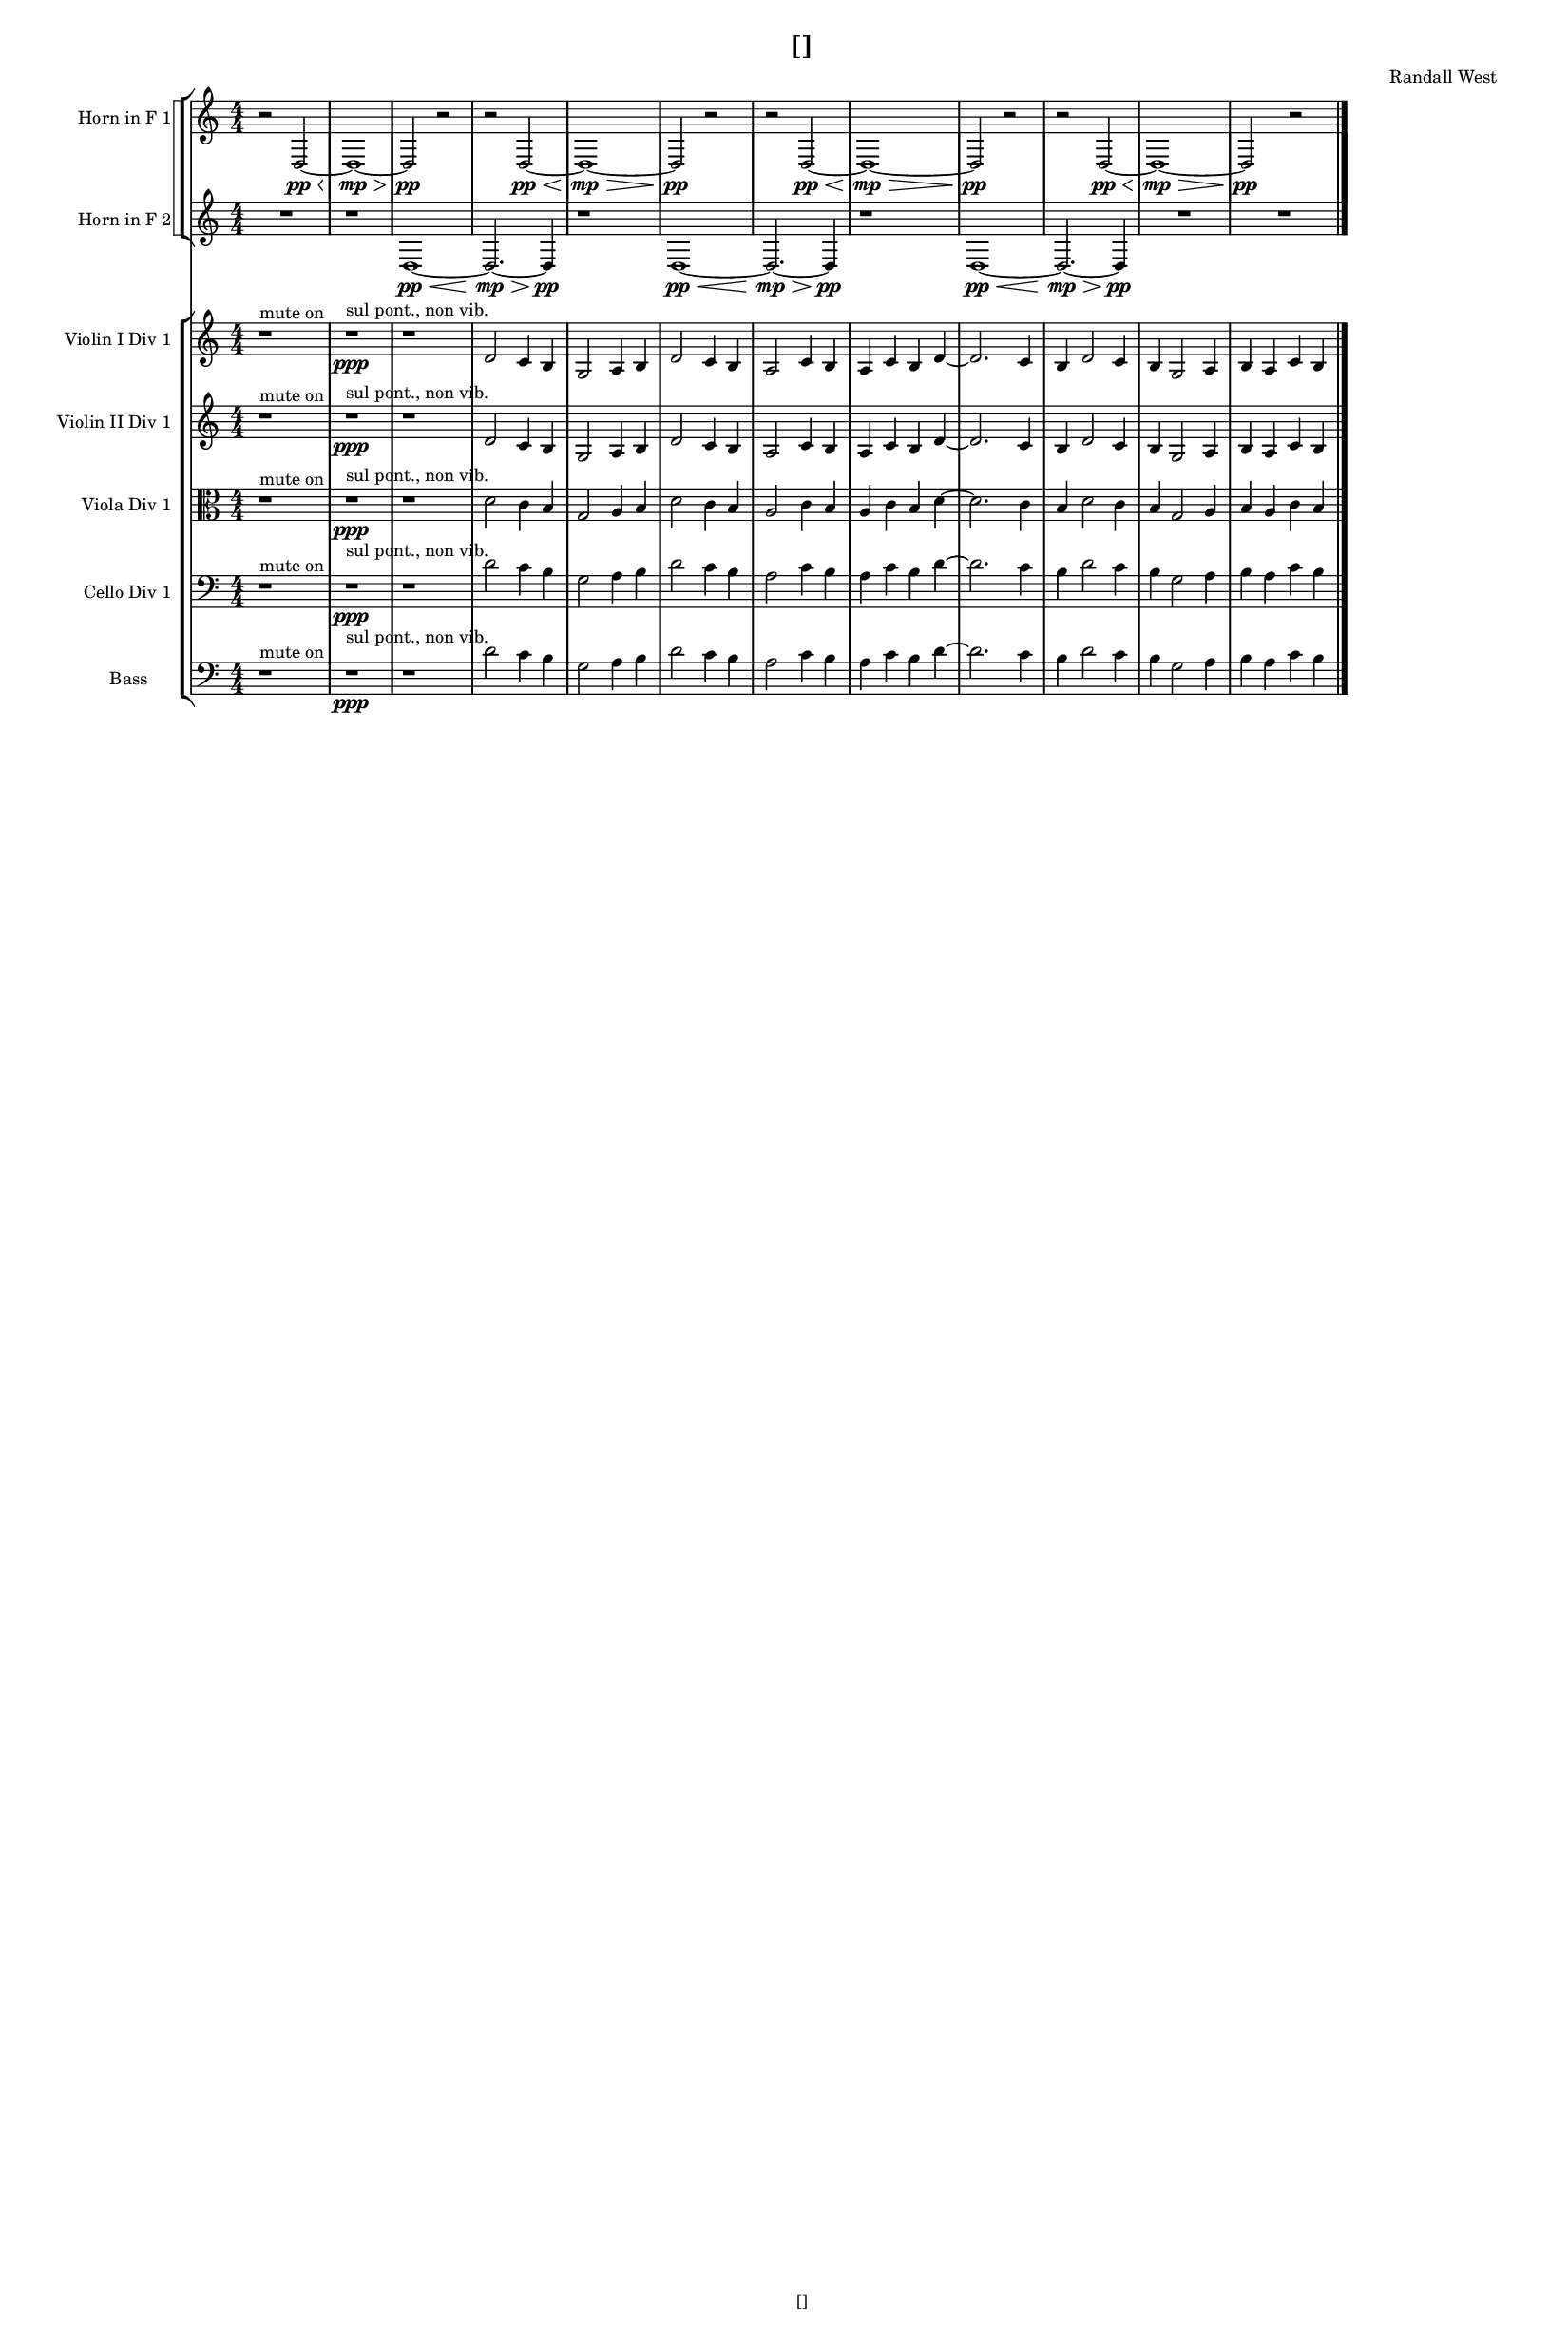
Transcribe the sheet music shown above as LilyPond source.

% 2016-09-14 22:48

\version "2.18.2"
\language "english"

#(set-global-staff-size 16)

\header {
    composer = \markup { "Randall West" }
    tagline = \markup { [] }
    title = \markup { [] }
}

\layout {
    \context {
        \Staff \RemoveEmptyStaves
        \override VerticalAxisGroup.remove-first = ##t
    }
    \context {
        \RhythmicStaff \RemoveEmptyStaves
        \override VerticalAxisGroup.remove-first = ##t
    }
    \context {
        \Staff \RemoveEmptyStaves
        \override VerticalAxisGroup.remove-first = ##t
    }
    \context {
        \RhythmicStaff \RemoveEmptyStaves
        \override VerticalAxisGroup.remove-first = ##t
    }
}

\paper {
    bottom-margin = 0.5\in
    left-margin = 0.75\in
    paper-height = 17\in
    paper-width = 11\in
    right-margin = 0.5\in
    system-separator-markup = \slashSeparator
    system-system-spacing = #'((basic-distance . 0) (minimum-distance . 0) (padding . 20) (stretchability . 0))
    top-margin = 0.5\in
}

\score {
    \new Score <<
        \new StaffGroup <<
            \new StaffGroup \with {
                systemStartDelimiter = #'SystemStartSquare
            } <<
                \new Staff {
                    \set Staff.instrumentName = \markup { "Flute 1" }
                    \set Staff.shortInstrumentName = \markup { Fl.1 }
                    {
                        \numericTimeSignature
                        \time 4/4
                        \bar "||"
                        \accidentalStyle modern-cautionary
                        R1 * 12
                    }
                }
                \new Staff {
                    \set Staff.instrumentName = \markup { "Flute 2" }
                    \set Staff.shortInstrumentName = \markup { Fl.2 }
                    {
                        \numericTimeSignature
                        \time 4/4
                        \bar "||"
                        \accidentalStyle modern-cautionary
                        R1 * 12
                    }
                }
                \new Staff {
                    \set Staff.instrumentName = \markup { "Flute 3" }
                    \set Staff.shortInstrumentName = \markup { Fl.3 }
                    {
                        \numericTimeSignature
                        \time 4/4
                        \bar "||"
                        \accidentalStyle modern-cautionary
                        R1 * 12
                    }
                }
            >>
            \new StaffGroup \with {
                systemStartDelimiter = #'SystemStartSquare
            } <<
                \new Staff {
                    \set Staff.instrumentName = \markup { "Oboe 1" }
                    \set Staff.shortInstrumentName = \markup { Ob.1 }
                    {
                        \numericTimeSignature
                        \time 4/4
                        \bar "||"
                        \accidentalStyle modern-cautionary
                        R1 * 12
                    }
                }
                \new Staff {
                    \set Staff.instrumentName = \markup { "Oboe 2" }
                    \set Staff.shortInstrumentName = \markup { Ob.2 }
                    {
                        \numericTimeSignature
                        \time 4/4
                        \bar "||"
                        \accidentalStyle modern-cautionary
                        R1 * 12
                    }
                }
            >>
            \new StaffGroup \with {
                systemStartDelimiter = #'SystemStartSquare
            } <<
                \new Staff {
                    \set Staff.instrumentName = \markup { "Clarinet 1" }
                    \set Staff.shortInstrumentName = \markup { Cl.1 }
                    {
                        \numericTimeSignature
                        \time 4/4
                        \bar "||"
                        \accidentalStyle modern-cautionary
                        R1 * 12
                    }
                }
                \new Staff {
                    \set Staff.instrumentName = \markup { "Clarinet 2" }
                    \set Staff.shortInstrumentName = \markup { Cl.2 }
                    {
                        \numericTimeSignature
                        \time 4/4
                        \bar "||"
                        \accidentalStyle modern-cautionary
                        R1 * 12
                    }
                }
            >>
            \new StaffGroup \with {
                systemStartDelimiter = #'SystemStartSquare
            } <<
                \new Staff {
                    \clef "bass"
                    \set Staff.instrumentName = \markup { "Bassoon 1" }
                    \set Staff.shortInstrumentName = \markup { Bsn.1 }
                    {
                        \numericTimeSignature
                        \time 4/4
                        \bar "||"
                        \accidentalStyle modern-cautionary
                        R1 * 12
                    }
                }
                \new Staff {
                    \clef "bass"
                    \set Staff.instrumentName = \markup { "Bassoon 2" }
                    \set Staff.shortInstrumentName = \markup { Bsn.2 }
                    {
                        \numericTimeSignature
                        \time 4/4
                        \bar "||"
                        \accidentalStyle modern-cautionary
                        R1 * 12
                    }
                }
            >>
        >>
        \new StaffGroup <<
            \new StaffGroup \with {
                systemStartDelimiter = #'SystemStartSquare
            } <<
                \new Staff {
                    \set Staff.instrumentName = \markup { "Horn in F 1" }
                    \set Staff.shortInstrumentName = \markup { Hn.1 }
                    {
                        {
                            \numericTimeSignature
                            \time 4/4
                            \bar "||"
                            \accidentalStyle modern-cautionary
                            r2
                            d2 \pp ~ \<
                            d1 \mp ~ \>
                            d2 \pp
                            r2
                        }
                        {
                            r2
                            d2 \pp ~ \<
                            d1 \mp ~ \>
                            d2 \pp
                            r2
                        }
                        {
                            r2
                            d2 \pp ~ \<
                            d1 \mp ~ \>
                            d2 \pp
                            r2
                        }
                        {
                            r2
                            d2 \pp ~ \<
                            d1 \mp ~ \>
                            d2 \pp
                            r2
                        }
                    }
                }
                \new Staff {
                    \set Staff.instrumentName = \markup { "Horn in F 2" }
                    \set Staff.shortInstrumentName = \markup { Hn.2 }
                    {
                        {
                            {
                                \numericTimeSignature
                                \time 4/4
                                \bar "||"
                                \accidentalStyle modern-cautionary
                                R1
                            }
                            {
                                {
                                    r1
                                    d1 \pp ~ \<
                                    d2. \mp ~ \>
                                    d4 \pp
                                }
                                {
                                    r1
                                    d1 \pp ~ \<
                                    d2. \mp ~ \>
                                    d4 \pp
                                }
                                {
                                    r1
                                    d1 \pp ~ \<
                                    d2. \mp ~ \>
                                    d4 \pp
                                }
                            }
                        }
                        {
                            R1 * 2
                        }
                    }
                }
            >>
            \new StaffGroup \with {
                systemStartDelimiter = #'SystemStartSquare
            } <<
                \new Staff {
                    \set Staff.instrumentName = \markup { "Trumpet in C 1" }
                    \set Staff.shortInstrumentName = \markup { Tpt.1 }
                    {
                        \numericTimeSignature
                        \time 4/4
                        \bar "||"
                        \accidentalStyle modern-cautionary
                        R1 * 12
                    }
                }
                \new Staff {
                    \set Staff.instrumentName = \markup { "Trumpet in C 2" }
                    \set Staff.shortInstrumentName = \markup { Tpt.2 }
                    {
                        \numericTimeSignature
                        \time 4/4
                        \bar "||"
                        \accidentalStyle modern-cautionary
                        R1 * 12
                    }
                }
            >>
            \new StaffGroup \with {
                systemStartDelimiter = #'SystemStartSquare
            } <<
                \new Staff {
                    \clef "bass"
                    \set Staff.instrumentName = \markup { "Tenor Trombone 1" }
                    \set Staff.shortInstrumentName = \markup { Tbn.1 }
                    {
                        \numericTimeSignature
                        \time 4/4
                        \bar "||"
                        \accidentalStyle modern-cautionary
                        R1 * 12
                    }
                }
                \new Staff {
                    \clef "bass"
                    \set Staff.instrumentName = \markup { "Tenor Trombone 2" }
                    \set Staff.shortInstrumentName = \markup { Tbn.2 }
                    {
                        \numericTimeSignature
                        \time 4/4
                        \bar "||"
                        \accidentalStyle modern-cautionary
                        R1 * 12
                    }
                }
            >>
            \new Staff {
                \clef "bass"
                \set Staff.instrumentName = \markup { Tuba }
                \set Staff.shortInstrumentName = \markup { Tba }
                {
                    \numericTimeSignature
                    \time 4/4
                    \bar "||"
                    \accidentalStyle modern-cautionary
                    R1 * 12
                }
            }
        >>
        \new StaffGroup <<
            \new RhythmicStaff {
                \clef "percussion"
                \set Staff.instrumentName = \markup { "Percussion 1" }
                \set Staff.shortInstrumentName = \markup { Perc.1 }
                {
                    \numericTimeSignature
                    \time 4/4
                    \bar "||"
                    \accidentalStyle modern-cautionary
                    R1 * 12
                }
            }
            \new RhythmicStaff {
                \clef "percussion"
                \set Staff.instrumentName = \markup { "Percussion 2" }
                \set Staff.shortInstrumentName = \markup { Perc.2 }
                {
                    \numericTimeSignature
                    \time 4/4
                    \bar "||"
                    \accidentalStyle modern-cautionary
                    R1 * 12
                }
            }
        >>
        \new StaffGroup <<
            \new StaffGroup \with {
                systemStartDelimiter = #'SystemStartSquare
            } <<
                \new Staff {
                    \set Staff.instrumentName = \markup { "Violin I Div 1" }
                    \set Staff.shortInstrumentName = \markup { Vln.I.1 }
                    {
                        \numericTimeSignature
                        \time 4/4
                        \bar "||"
                        \accidentalStyle modern-cautionary
                        r1 ^ \markup { "mute on" }
                        r1 \ppp ^ \markup { "sul pont., non vib." }
                        r1
                        d'2
                        c'4
                        b4
                        g2
                        a4
                        b4
                        d'2
                        c'4
                        b4
                        a2
                        c'4
                        b4
                        a4
                        c'4
                        b4
                        d'4 ~
                        d'2.
                        c'4
                        b4
                        d'2
                        c'4
                        b4
                        g2
                        a4
                        b4
                        a4
                        c'4
                        b4
                    }
                }
                \new Staff {
                    \set Staff.instrumentName = \markup { "Violin I Div 2" }
                    \set Staff.shortInstrumentName = \markup { Vln.I.2 }
                    {
                        \numericTimeSignature
                        \time 4/4
                        \bar "||"
                        \accidentalStyle modern-cautionary
                        R1 * 12
                    }
                }
            >>
            \new StaffGroup \with {
                systemStartDelimiter = #'SystemStartSquare
            } <<
                \new Staff {
                    \set Staff.instrumentName = \markup { "Violin II Div 1" }
                    \set Staff.shortInstrumentName = \markup { Vln.II.1 }
                    {
                        \numericTimeSignature
                        \time 4/4
                        \bar "||"
                        \accidentalStyle modern-cautionary
                        r1 ^ \markup { "mute on" }
                        r1 \ppp ^ \markup { "sul pont., non vib." }
                        r1
                        d'2
                        c'4
                        b4
                        g2
                        a4
                        b4
                        d'2
                        c'4
                        b4
                        a2
                        c'4
                        b4
                        a4
                        c'4
                        b4
                        d'4 ~
                        d'2.
                        c'4
                        b4
                        d'2
                        c'4
                        b4
                        g2
                        a4
                        b4
                        a4
                        c'4
                        b4
                    }
                }
                \new Staff {
                    \set Staff.instrumentName = \markup { "Violin II Div 2" }
                    \set Staff.shortInstrumentName = \markup { Vln.II.2 }
                    {
                        \numericTimeSignature
                        \time 4/4
                        \bar "||"
                        \accidentalStyle modern-cautionary
                        R1 * 12
                    }
                }
            >>
            \new StaffGroup \with {
                systemStartDelimiter = #'SystemStartSquare
            } <<
                \new Staff {
                    \clef "alto"
                    \set Staff.instrumentName = \markup { "Viola Div 1" }
                    \set Staff.shortInstrumentName = \markup { Vla.1 }
                    {
                        \numericTimeSignature
                        \time 4/4
                        \bar "||"
                        \accidentalStyle modern-cautionary
                        r1 ^ \markup { "mute on" }
                        r1 \ppp ^ \markup { "sul pont., non vib." }
                        r1
                        d'2
                        c'4
                        b4
                        g2
                        a4
                        b4
                        d'2
                        c'4
                        b4
                        a2
                        c'4
                        b4
                        a4
                        c'4
                        b4
                        d'4 ~
                        d'2.
                        c'4
                        b4
                        d'2
                        c'4
                        b4
                        g2
                        a4
                        b4
                        a4
                        c'4
                        b4
                    }
                }
                \new Staff {
                    \clef "alto"
                    \set Staff.instrumentName = \markup { "Viola Div 2" }
                    \set Staff.shortInstrumentName = \markup { Vla.2 }
                    {
                        \numericTimeSignature
                        \time 4/4
                        \bar "||"
                        \accidentalStyle modern-cautionary
                        R1 * 12
                    }
                }
            >>
            \new StaffGroup \with {
                systemStartDelimiter = #'SystemStartSquare
            } <<
                \new Staff {
                    \clef "bass"
                    \set Staff.instrumentName = \markup { "Cello Div 1" }
                    \set Staff.shortInstrumentName = \markup { Vc.1 }
                    {
                        \numericTimeSignature
                        \time 4/4
                        \bar "||"
                        \accidentalStyle modern-cautionary
                        r1 ^ \markup { "mute on" }
                        r1 \ppp ^ \markup { "sul pont., non vib." }
                        r1
                        d'2
                        c'4
                        b4
                        g2
                        a4
                        b4
                        d'2
                        c'4
                        b4
                        a2
                        c'4
                        b4
                        a4
                        c'4
                        b4
                        d'4 ~
                        d'2.
                        c'4
                        b4
                        d'2
                        c'4
                        b4
                        g2
                        a4
                        b4
                        a4
                        c'4
                        b4
                    }
                }
                \new Staff {
                    \clef "bass"
                    \set Staff.instrumentName = \markup { "Cello Div 2" }
                    \set Staff.shortInstrumentName = \markup { Vc.2 }
                    {
                        \numericTimeSignature
                        \time 4/4
                        \bar "||"
                        \accidentalStyle modern-cautionary
                        R1 * 12
                    }
                }
            >>
            \new Staff {
                \clef "bass"
                \set Staff.instrumentName = \markup { Bass }
                \set Staff.shortInstrumentName = \markup { Cb }
                {
                    \numericTimeSignature
                    \time 4/4
                    \bar "||"
                    \accidentalStyle modern-cautionary
                    r1 ^ \markup { "mute on" }
                    r1 \ppp ^ \markup { "sul pont., non vib." }
                    r1
                    d'2
                    c'4
                    b4
                    g2
                    a4
                    b4
                    d'2
                    c'4
                    b4
                    a2
                    c'4
                    b4
                    a4
                    c'4
                    b4
                    d'4 ~
                    d'2.
                    c'4
                    b4
                    d'2
                    c'4
                    b4
                    g2
                    a4
                    b4
                    a4
                    c'4
                    b4
                }
            }
        >>
        \new StaffGroup <<
            \new Staff {
                \set Staff.instrumentName = \markup { "Line 1" }
                \set Staff.shortInstrumentName = \markup { 1: }
                {
                    \numericTimeSignature
                    \time 4/4
                    \bar "||"
                    \accidentalStyle modern-cautionary
                    R1 * 12
                }
            }
            \new Staff {
                \set Staff.instrumentName = \markup { "Line 2" }
                \set Staff.shortInstrumentName = \markup { 2: }
                {
                    \numericTimeSignature
                    \time 4/4
                    \bar "||"
                    \accidentalStyle modern-cautionary
                    R1 * 12
                }
            }
            \new Staff {
                \set Staff.instrumentName = \markup { "Line 3" }
                \set Staff.shortInstrumentName = \markup { 3: }
                {
                    \numericTimeSignature
                    \time 4/4
                    \bar "||"
                    \accidentalStyle modern-cautionary
                    R1 * 12
                }
            }
            \new Staff {
                \set Staff.instrumentName = \markup { "Line 4" }
                \set Staff.shortInstrumentName = \markup { 4: }
                {
                    \numericTimeSignature
                    \time 4/4
                    \bar "||"
                    \accidentalStyle modern-cautionary
                    R1 * 12
                }
            }
            \new Staff {
                \set Staff.instrumentName = \markup { "Line 5" }
                \set Staff.shortInstrumentName = \markup { 5: }
                {
                    \numericTimeSignature
                    \time 4/4
                    \bar "||"
                    \accidentalStyle modern-cautionary
                    R1 * 12
                }
            }
            \new Staff {
                \set Staff.instrumentName = \markup { "Line 6" }
                \set Staff.shortInstrumentName = \markup { 6: }
                {
                    \numericTimeSignature
                    \time 4/4
                    \bar "||"
                    \accidentalStyle modern-cautionary
                    R1 * 12
                }
            }
            \new Staff {
                \set Staff.instrumentName = \markup { "Line 7" }
                \set Staff.shortInstrumentName = \markup { 7: }
                {
                    \numericTimeSignature
                    \time 4/4
                    \bar "||"
                    \accidentalStyle modern-cautionary
                    R1 * 12
                }
            }
            \new Staff {
                \set Staff.instrumentName = \markup { "Line 8" }
                \set Staff.shortInstrumentName = \markup { 8: }
                {
                    \numericTimeSignature
                    \time 4/4
                    \bar "||"
                    \accidentalStyle modern-cautionary
                    R1 * 12
                }
            }
            \new Staff {
                \set Staff.instrumentName = \markup { "Line 9" }
                \set Staff.shortInstrumentName = \markup { 9: }
                {
                    \numericTimeSignature
                    \time 4/4
                    \bar "||"
                    \accidentalStyle modern-cautionary
                    R1 * 12
                    \bar "|."
                }
            }
        >>
    >>
}